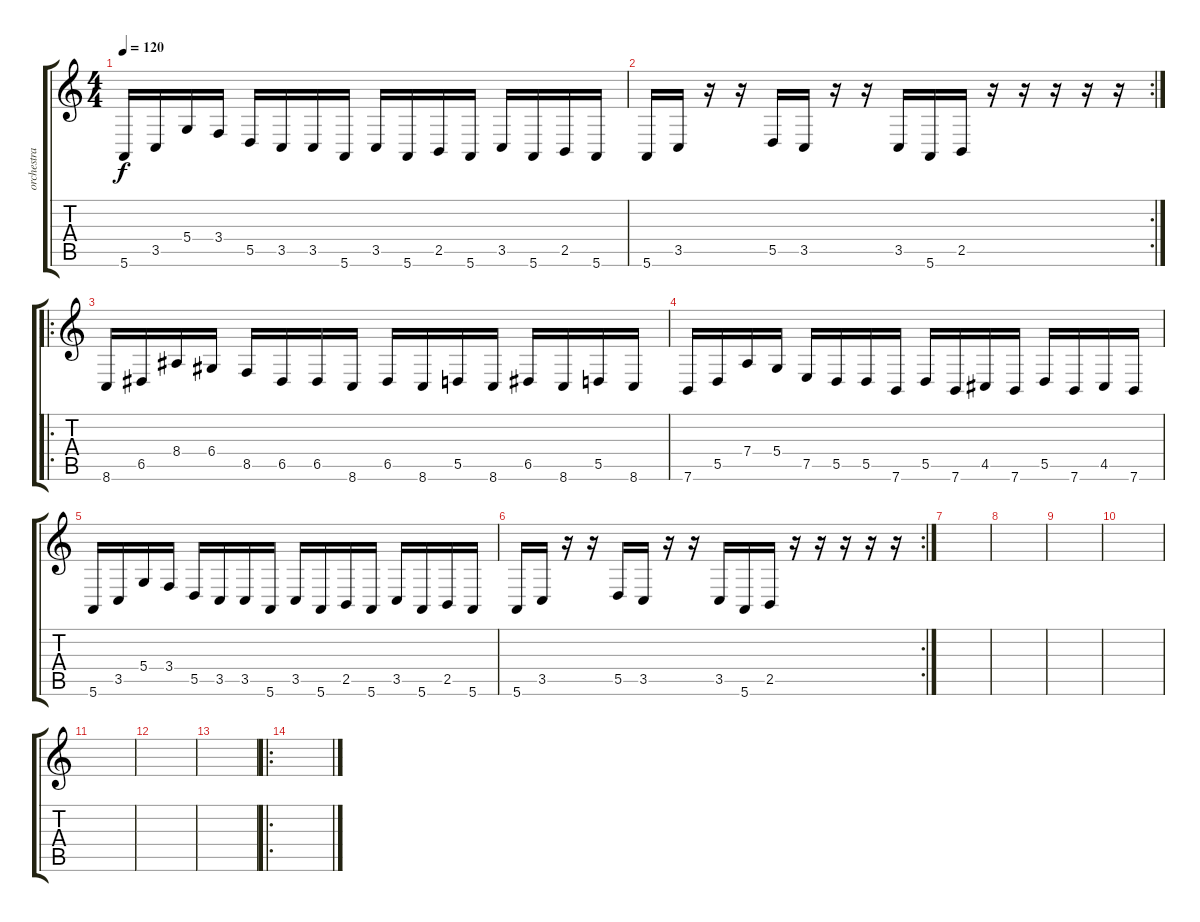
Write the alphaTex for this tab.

\track ("orchestra" "orchestra") {instrument stringensemble1}
\staff {score tabs}
\tuning (E4 B3 G3 D3 A2 E2) {hide}
\ts (4 4)
\tempo 120
\clef g2
\ks c
5.6.16{dy f} 3.5.16 5.4.16 3.4.16 5.5.16 3.5.16 3.5.16 5.6.16 3.5.16 5.6.16 2.5.16 5.6.16 3.5.16 5.6.16 2.5.16 5.6.16 |
\rc 2
5.6.16 3.5.16 r.16 r.16 5.5.16 3.5.16 r.16 r.16 3.5.16 5.6.16 2.5.16 r.16 r.16 r.16 r.16 r.16 |
\ro
8.6.16 6.5.16 8.4.16 6.4.16 8.5.16 6.5.16 6.5.16 8.6.16 6.5.16 8.6.16 5.5.16 8.6.16 6.5.16 8.6.16 5.5.16 8.6.16 |
7.6.16 5.5.16 7.4.16 5.4.16 7.5.16 5.5.16 5.5.16 7.6.16 5.5.16 7.6.16 4.5.16 7.6.16 5.5.16 7.6.16 4.5.16 7.6.16 |
5.6.16 3.5.16 5.4.16 3.4.16 5.5.16 3.5.16 3.5.16 5.6.16 3.5.16 5.6.16 2.5.16 5.6.16 3.5.16 5.6.16 2.5.16 5.6.16 |
\rc 2
5.6.16 3.5.16 r.16 r.16 5.5.16 3.5.16 r.16 r.16 3.5.16 5.6.16 2.5.16 r.16 r.16 r.16 r.16 r.16 |
|
|
|
|
|
|
|
\ro
